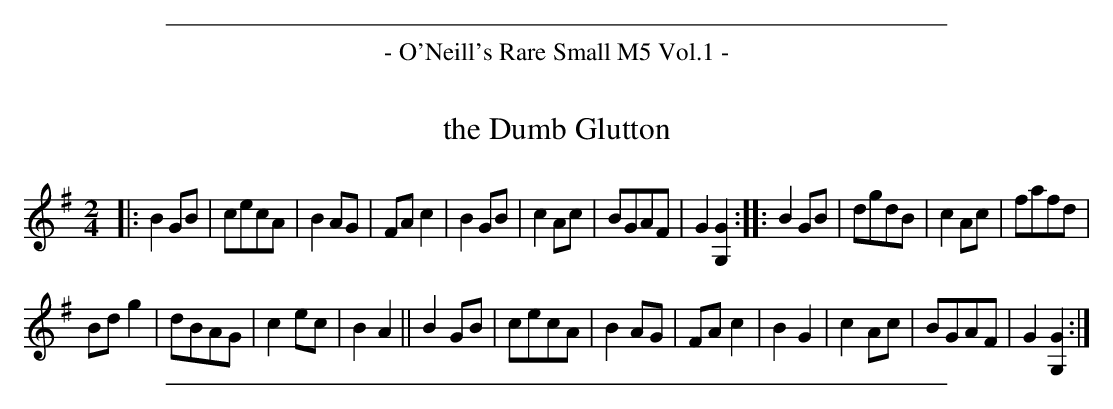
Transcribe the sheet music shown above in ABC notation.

X:1
T: the Dumb Glutton
M: 2/4
L: 1/8
K: G
|:\
B2GB | cecA | B2AG | FAc2 | B2GB | c2Ac | BGAF | G2[G2G,2] :: B2GB | dgdB | c2Ac | fafd |
Bdg2 | dBAG | c2ec | B2A2 || B2GB | cecA | B2AG | FAc2 | B2G2 | c2Ac | BGAF | G2[G2G,2] :|
